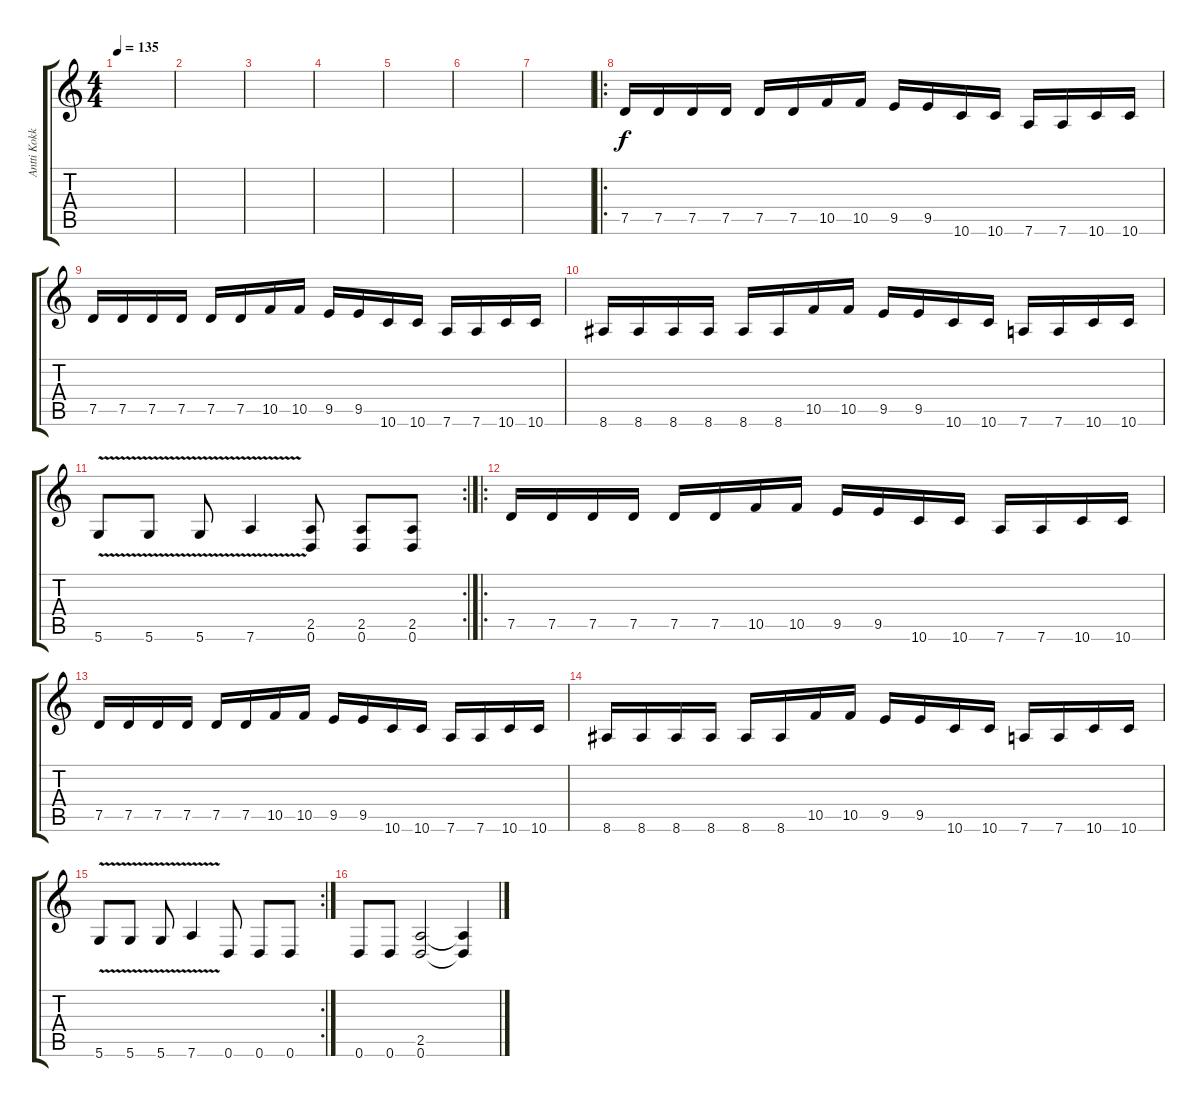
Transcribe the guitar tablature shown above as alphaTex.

\track ("Antti Kokko " "Antti Kokk") {instrument overdrivenguitar}
\staff {score tabs}
\tuning (D4 A3 F3 C3 G2 D2) {hide}
\ts (4 4)
\tempo 135
\clef g2
\ks c
|
|
|
|
|
|
|
\ro
7.5.16 7.5.16 7.5.16 7.5.16 7.5.16 7.5.16 10.5.16 10.5.16 9.5.16 9.5.16 10.6.16 10.6.16 7.6.16 7.6.16 10.6.16 10.6.16 |
7.5.16 7.5.16 7.5.16 7.5.16 7.5.16 7.5.16 10.5.16 10.5.16 9.5.16 9.5.16 10.6.16 10.6.16 7.6.16 7.6.16 10.6.16 10.6.16 |
8.6.16 8.6.16 8.6.16 8.6.16 8.6.16 8.6.16 10.5.16 10.5.16 9.5.16 9.5.16 10.6.16 10.6.16 7.6.16 7.6.16 10.6.16 10.6.16 |
\rc 2
5.6{v}.8 5.6{v}.8 5.6{v}.8 7.6{v}.4 (2.5 0.6).8 (2.5 0.6).8 (2.5 0.6).8 |
\ro
7.5.16 7.5.16 7.5.16 7.5.16 7.5.16 7.5.16 10.5.16 10.5.16 9.5.16 9.5.16 10.6.16 10.6.16 7.6.16 7.6.16 10.6.16 10.6.16 |
7.5.16 7.5.16 7.5.16 7.5.16 7.5.16 7.5.16 10.5.16 10.5.16 9.5.16 9.5.16 10.6.16 10.6.16 7.6.16 7.6.16 10.6.16 10.6.16 |
8.6.16 8.6.16 8.6.16 8.6.16 8.6.16 8.6.16 10.5.16 10.5.16 9.5.16 9.5.16 10.6.16 10.6.16 7.6.16 7.6.16 10.6.16 10.6.16 |
\rc 2
5.6{v}.8 5.6{v}.8 5.6{v}.8 7.6{v}.4 0.6.8 0.6.8 0.6.8 |
0.6.8 0.6.8 (2.5 0.6).2 (2.5{t} 0.6{t}).4
